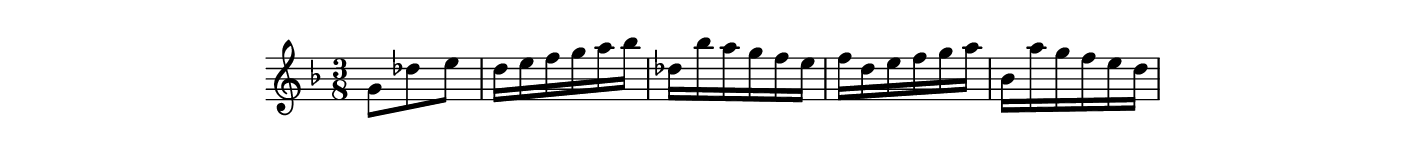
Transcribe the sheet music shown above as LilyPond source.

\version "2.18.2"

        \paper { 
        indent=0\mm line-width=120\mm oddHeaderMarkup = ##f
        evenHeaderMarkup = ##f oddFooterMarkup = ##f evenFooterMarkup = ##f 
        page-breaking = #ly:one-line-breaking }
    
\new Staff  {
\clef treble
\time 3/8 \key d \minor | g'8 des''8 e''8
| d''16 e''16 f''16 g''16 a''16 bes''16
| des''16 bes''16 a''16 g''16 f''16 e''16
| f''16 d''16 e''16 f''16 g''16 a''16
| bes'16 a''16 g''16 f''16 e''16 d''16
}